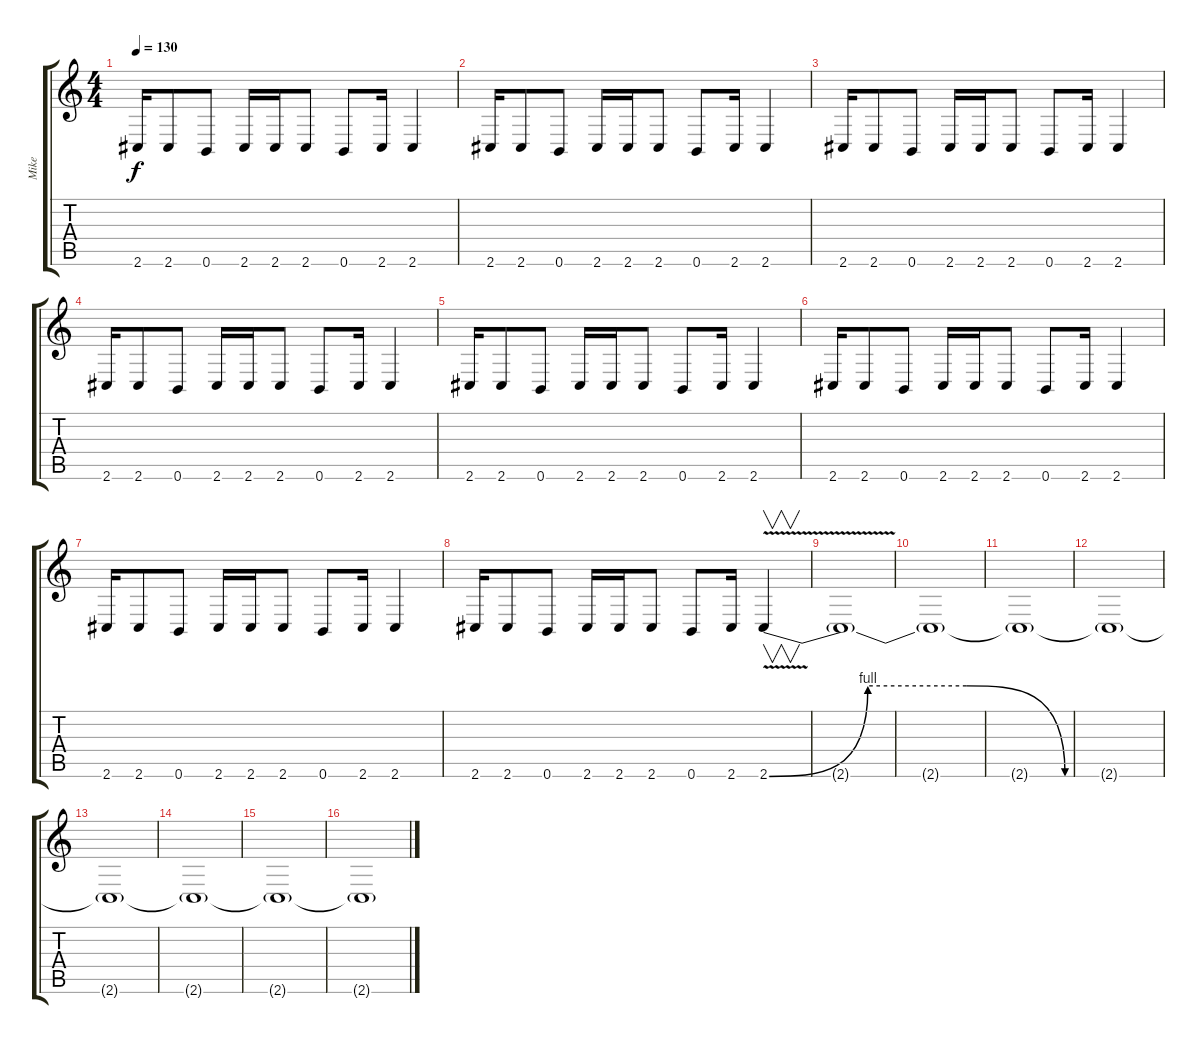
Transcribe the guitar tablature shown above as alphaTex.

\track ("Mike" "Mike") {instrument distortionguitar}
\staff {score tabs}
\tuning (Db4 Ab3 E3 B2 Gb2 B1) {hide}
\ts (4 4)
\tempo 130
\clef g2
\ks c
2.6.16{dy f} 2.6.8 0.6.8 2.6.16 2.6.16 2.6.8 0.6.8 2.6.16 2.6.4 |
2.6.16 2.6.8 0.6.8 2.6.16 2.6.16 2.6.8 0.6.8 2.6.16 2.6.4 |
2.6.16 2.6.8 0.6.8 2.6.16 2.6.16 2.6.8 0.6.8 2.6.16 2.6.4 |
2.6.16 2.6.8 0.6.8 2.6.16 2.6.16 2.6.8 0.6.8 2.6.16 2.6.4 |
2.6.16 2.6.8 0.6.8 2.6.16 2.6.16 2.6.8 0.6.8 2.6.16 2.6.4 |
2.6.16 2.6.8 0.6.8 2.6.16 2.6.16 2.6.8 0.6.8 2.6.16 2.6.4 |
2.6.16 2.6.8 0.6.8 2.6.16 2.6.16 2.6.8 0.6.8 2.6.16 2.6.4 |
2.6.16 2.6.8 0.6.8 2.6.16 2.6.16 2.6.8 0.6.8 2.6.16 2.6{be (custom 0 0 15 4 30 4 45 0 60 0) v}.4{v} |
2.6{t}.1 |
2.6{t}.1 |
2.6{t}.1 |
2.6{t}.1 |
2.6{t}.1 |
2.6{t}.1 |
2.6{t}.1 |
2.6{t}.1
